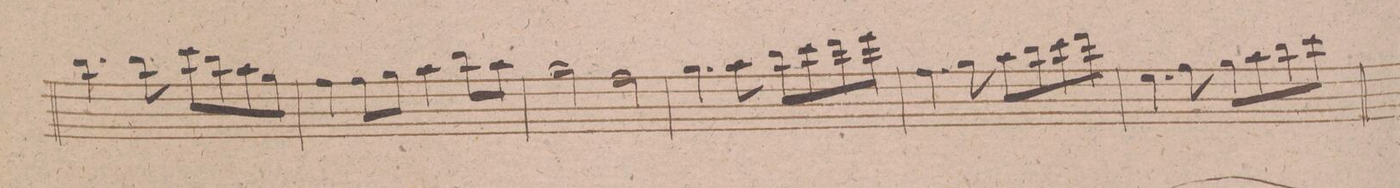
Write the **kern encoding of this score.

**kern	**dynam
*I"Violino 1mo	*
*clefG2	*
*k[f#c#g#d#]	*
*met(c)	*
*M4/4	*
4.bb\	.
8bb\	.
8ccc#\L	.
8bb\	.
8aa\	.
8gg#\J	.
=274	=274
4ff#\	.
8ff#\L	.
8gg#\J	.
4aa\	.
8bb\L	.
8aa\J	.
=275	=275
2gg#\	.
2ff#\	.
=276	=276
4.gg#\	.
8aa\	.
8bb\L	.
8ccc#\	.
8ddd#\	.
8eee\J	.
=277	=277
4.ff#\	.
8gg#\	.
8aa\L	.
8bb\	.
8ccc#\	.
8ddd#\J	.
=278	=278
4.ee\	.
8ff#\	.
8gg#\L	.
8aa\	.
8bb\	.
8ccc#\J	.
=279	=279
*-	*-
